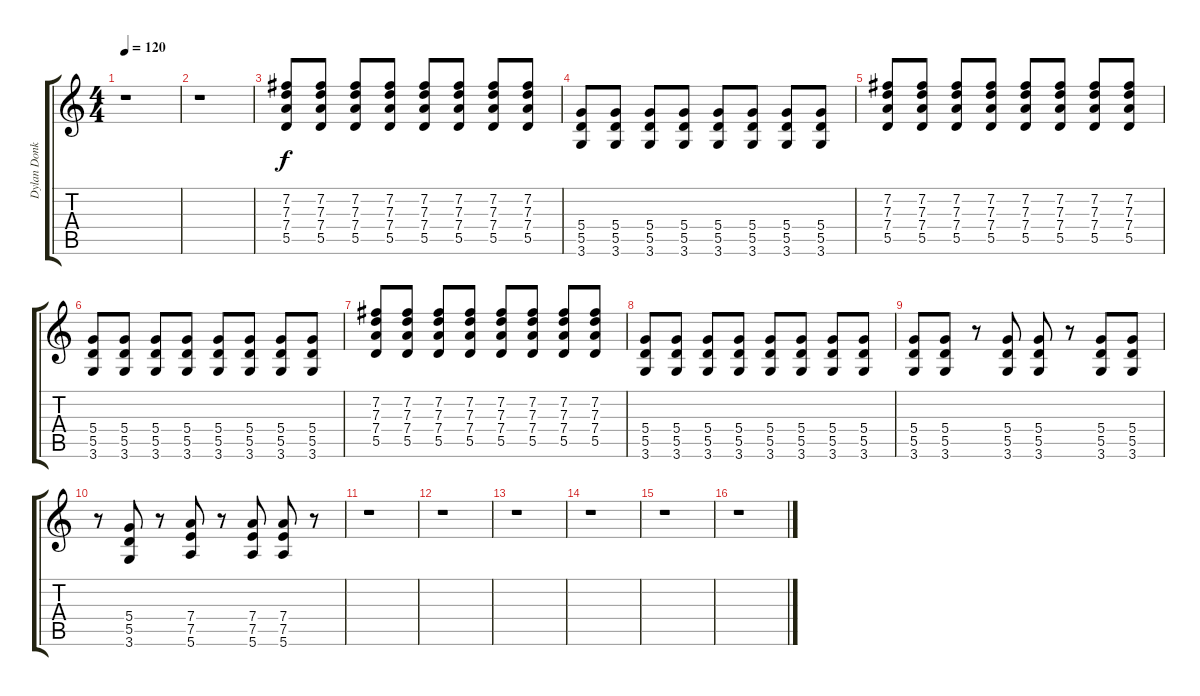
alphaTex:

\track ("Dylan Donkin" "Dylan Donk") {instrument distortionguitar}
\staff {score tabs}
\tuning (E4 B3 G3 D3 A2 E2) {hide}
\ts (4 4)
\tempo 120
\clef g2
\ks c
r.1{dy f} |
r.1 |
(7.2 7.3 7.4 5.5).8 (7.2 7.3 7.4 5.5).8 (7.2 7.3 7.4 5.5).8 (7.2 7.3 7.4 5.5).8 (7.2 7.3 7.4 5.5).8 (7.2 7.3 7.4 5.5).8 (7.2 7.3 7.4 5.5).8 (7.2 7.3 7.4 5.5).8 |
(5.4 5.5 3.6).8 (5.4 5.5 3.6).8 (5.4 5.5 3.6).8 (5.4 5.5 3.6).8 (5.4 5.5 3.6).8 (5.4 5.5 3.6).8 (5.4 5.5 3.6).8 (5.4 5.5 3.6).8 |
(7.2 7.3 7.4 5.5).8 (7.2 7.3 7.4 5.5).8 (7.2 7.3 7.4 5.5).8 (7.2 7.3 7.4 5.5).8 (7.2 7.3 7.4 5.5).8 (7.2 7.3 7.4 5.5).8 (7.2 7.3 7.4 5.5).8 (7.2 7.3 7.4 5.5).8 |
(5.4 5.5 3.6).8 (5.4 5.5 3.6).8 (5.4 5.5 3.6).8 (5.4 5.5 3.6).8 (5.4 5.5 3.6).8 (5.4 5.5 3.6).8 (5.4 5.5 3.6).8 (5.4 5.5 3.6).8 |
(7.2 7.3 7.4 5.5).8 (7.2 7.3 7.4 5.5).8 (7.2 7.3 7.4 5.5).8 (7.2 7.3 7.4 5.5).8 (7.2 7.3 7.4 5.5).8 (7.2 7.3 7.4 5.5).8 (7.2 7.3 7.4 5.5).8 (7.2 7.3 7.4 5.5).8 |
(5.4 5.5 3.6).8 (5.4 5.5 3.6).8 (5.4 5.5 3.6).8 (5.4 5.5 3.6).8 (5.4 5.5 3.6).8 (5.4 5.5 3.6).8 (5.4 5.5 3.6).8 (5.4 5.5 3.6).8 |
(5.4 5.5 3.6).8 (5.4 5.5 3.6).8 r.8 (5.4 5.5 3.6).8 (5.4 5.5 3.6).8 r.8 (5.4 5.5 3.6).8 (5.4 5.5 3.6).8 |
r.8 (5.4 5.5 3.6).8 r.8 (7.4 7.5 5.6).8 r.8 (7.4 7.5 5.6).8 (7.4 7.5 5.6).8 r.8 |
r.1 |
r.1 |
r.1 |
r.1 |
r.1 |
r.1
